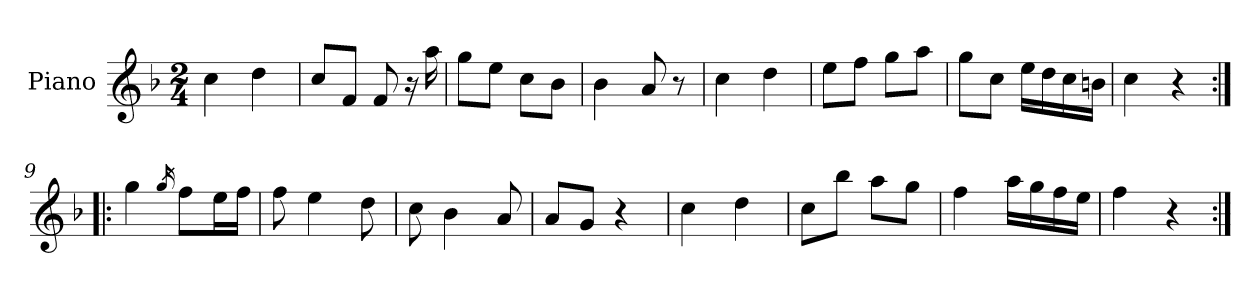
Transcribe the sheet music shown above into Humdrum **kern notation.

**kern
*part1
*staff1
*I"Piano
*I'Pno.
*clefG2
*k[b-]
*M2/4
=1
4cc\
4dd\
=2
8cc/L
8f/J
8f/
16r
16aa\
=3
8gg\L
8ee\J
8cc\L
8b-\J
=4
4b-\
8a/
8r
=5
4cc\
4dd\
=6
8ee\L
8ff\J
8gg\L
8aa\J
=7
8gg\L
8cc\J
16ee\LL
16dd\
16cc\
16bn\JJ
=8
4cc\
4r
=9:|!|:
4gg\
16qgg/
8ff\L
16ee\L
16ff\JJ
=10
8ff\
4ee\
8dd\
=11
8cc\
4b-\
8a/
=12
8a/L
8g/J
4r
=13
4cc\
4dd\
=14
8cc\L
8bb-\J
8aa\L
8gg\J
=15
4ff\
16aa\LL
16gg\
16ff\
16ee\JJ
=16
4ff\
4r
=:|!
*-
